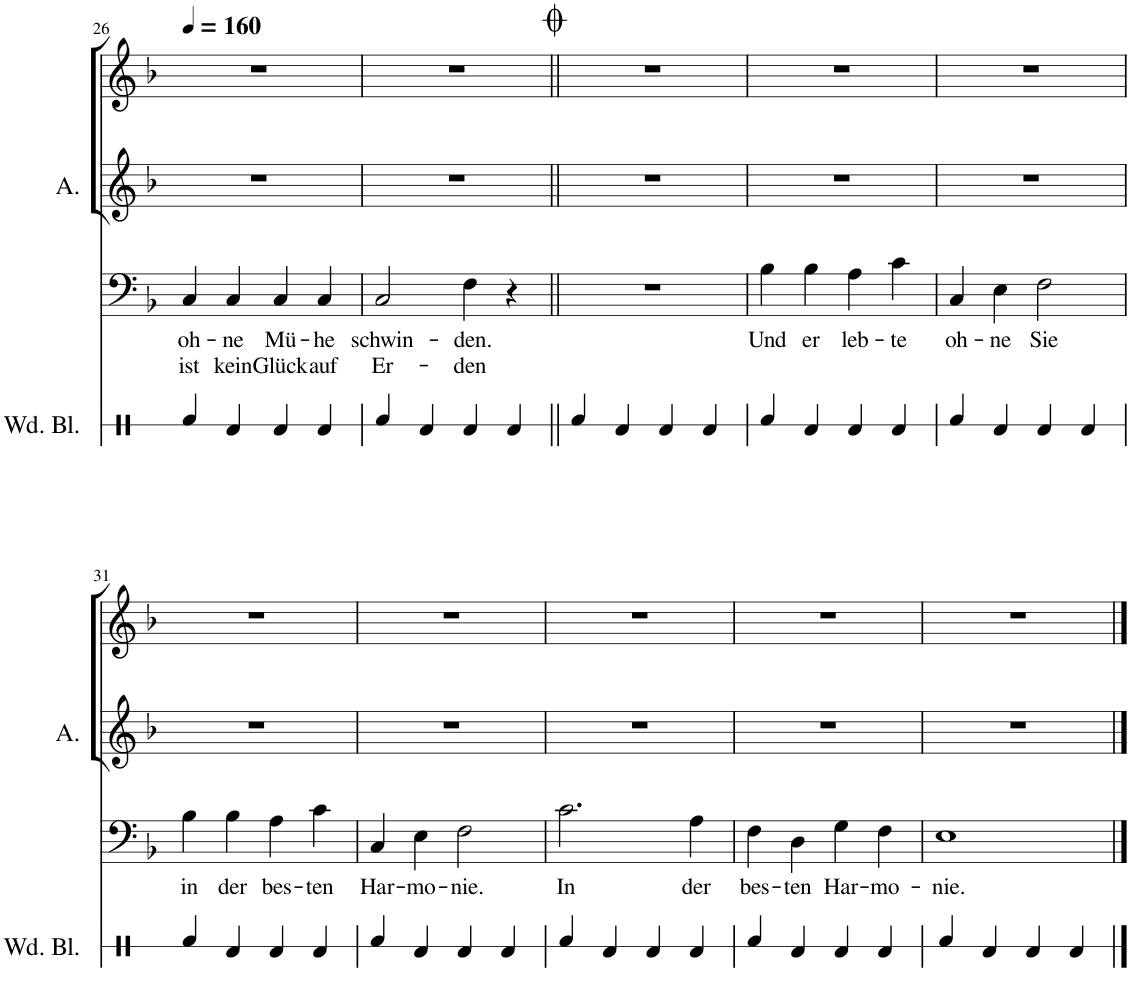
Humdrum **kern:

**kern	**kern	**text	**text	**kern	**kern
*part4	*part3	*part3	*part3	*part2	*part1
*staff4	*staff3	*staff3	*staff3	*staff2	*staff1
*I"Wood Blocks	*I"T B	*	*	*I"Alto	*I"S A
*I'Wd. Bl.	*	*	*	*I'A.	*
!!LO:PB:g=z
*clefX	*clefF4	*	*	*clefG2	*clefG2
*k[]	*k[b-]	*	*	*k[b-]	*k[b-]
*M4/4	*M4/4	*	*	*M4/4	*M4/4
*MM160	*MM160	*	*	*MM160	*MM160
=26	=26	=26	=26	=26	=26
!	!	!LO:LY:b	!LO:LY:b	!	!
4Rf/	4C/	oh-	ist	1r	1r
!	!	!LO:LY:b	!LO:LY:b	!	!
4Rd/	4C/	-ne	kein	.	.
!	!	!LO:LY:b	!LO:LY:b	!	!
4Rd/	4C/	Mü-	Glück	.	.
!	!	!LO:LY:b	!LO:LY:b	!	!
4Rd/	4C/	-he	auf	.	.
=27	=27	=27	=27	=27	=27
!	!	!LO:LY:b	!LO:LY:b	!	!
4Rf/	2C/	schwin-	Er-	1r	1r
4Rd/	.	.	.	.	.
!	!	!LO:LY:b	!LO:LY:b	!	!
4Rd/	4F\	-den.	-den	.	.
4Rd/	4r	.	.	.	.
=28||	=28||	=28||	=28||	=28||	=28||
4Rf/	1r	.	.	1r	1r
4Rd/	.	.	.	.	.
4Rd/	.	.	.	.	.
4Rd/	.	.	.	.	.
=29	=29	=29	=29	=29	=29
!	!	!LO:LY:b	!	!	!
4Rf/	4B-\	Und	.	1r	1r
!	!	!LO:LY:b	!	!	!
4Rd/	4B-\	er	.	.	.
!	!	!LO:LY:b	!	!	!
4Rd/	4A\	leb-	.	.	.
!	!	!LO:LY:b	!	!	!
4Rd/	4c\	-te	.	.	.
=30	=30	=30	=30	=30	=30
!	!	!LO:LY:b	!	!	!
4Rf/	4C/	oh-	.	1r	1r
!	!	!LO:LY:b	!	!	!
4Rd/	4E\	-ne	.	.	.
!	!	!LO:LY:b	!	!	!
4Rd/	2F\	Sie	.	.	.
4Rd/	.	.	.	.	.
!!LO:LB:g=z
=31	=31	=31	=31	=31	=31
!	!	!LO:LY:b	!	!	!
4Rf/	4B-\	in	.	1r	1r
!	!	!LO:LY:b	!	!	!
4Rd/	4B-\	der	.	.	.
!	!	!LO:LY:b	!	!	!
4Rd/	4A\	bes-	.	.	.
!	!	!LO:LY:b	!	!	!
4Rd/	4c\	-ten	.	.	.
=32	=32	=32	=32	=32	=32
!	!	!LO:LY:b	!	!	!
4Rf/	4C/	Har-	.	1r	1r
!	!	!LO:LY:b	!	!	!
4Rd/	4E\	-mo-	.	.	.
!	!	!LO:LY:b	!	!	!
4Rd/	2F\	-nie.	.	.	.
4Rd/	.	.	.	.	.
=33	=33	=33	=33	=33	=33
!	!	!LO:LY:b	!	!	!
4Rf/	2.c\	In	.	1r	1r
4Rd/	.	.	.	.	.
4Rd/	.	.	.	.	.
!	!	!LO:LY:b	!	!	!
4Rd/	4A\	der	.	.	.
=34	=34	=34	=34	=34	=34
!	!	!LO:LY:b	!	!	!
4Rf/	4F\	bes-	.	1r	1r
!	!	!LO:LY:b	!	!	!
4Rd/	4D\	-ten	.	.	.
!	!	!LO:LY:b	!	!	!
4Rd/	4G\	Har-	.	.	.
!	!	!LO:LY:b	!	!	!
4Rd/	4F\	-mo-	.	.	.
=35	=35	=35	=35	=35	=35
!	!	!LO:LY:b	!	!	!
4Rf/	1E	-nie.	.	1r	1r
4Rd/	.	.	.	.	.
4Rd/	.	.	.	.	.
4Rd/	.	.	.	.	.
==	==	==	==	==	==
*-	*-	*-	*-	*-	*-
